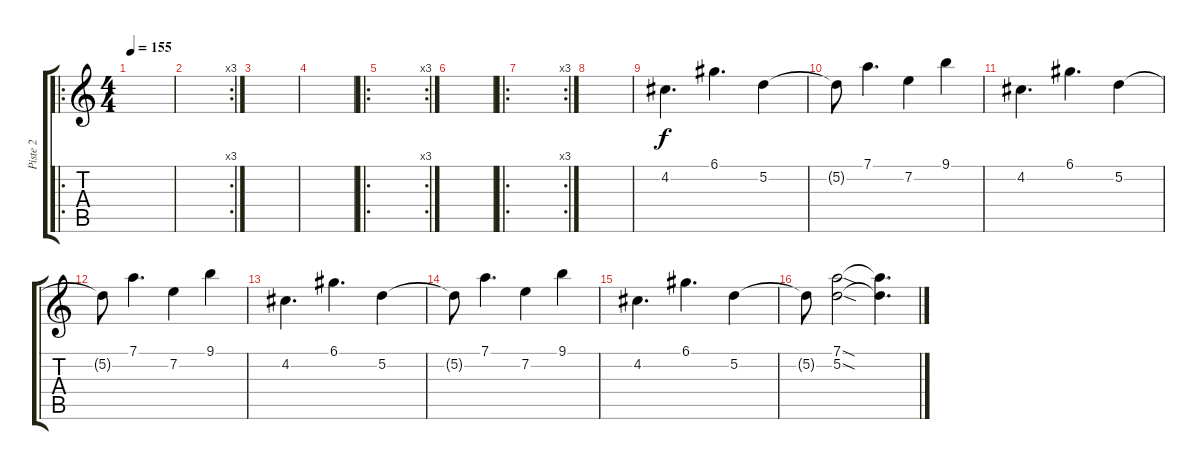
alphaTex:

\track ("Piste 2" "Piste 2") {instrument distortionguitar}
\staff {score tabs}
\tuning (D4 A3 F3 C3 G2 C2) {hide}
\ro
\ts (4 4)
\tempo 155
\clef g2
\ks c
|
\rc 3
|
|
|
\ro
\rc 3
|
|
\ro
\rc 3
|
|
4.2.4{d} 6.1.4{d} 5.2.4 |
5.2{t}.8 7.1.4{d} 7.2.4 9.1.4 |
4.2.4{d} 6.1.4{d} 5.2.4 |
5.2{t}.8 7.1.4{d} 7.2.4 9.1.4 |
4.2.4{d} 6.1.4{d} 5.2.4 |
5.2{t}.8 7.1.4{d} 7.2.4 9.1.4 |
4.2.4{d} 6.1.4{d} 5.2.4 |
5.2{t}.8 (7.1{sod} 5.2{sod}).2 (7.1{t} 5.2{t}).4{d}
